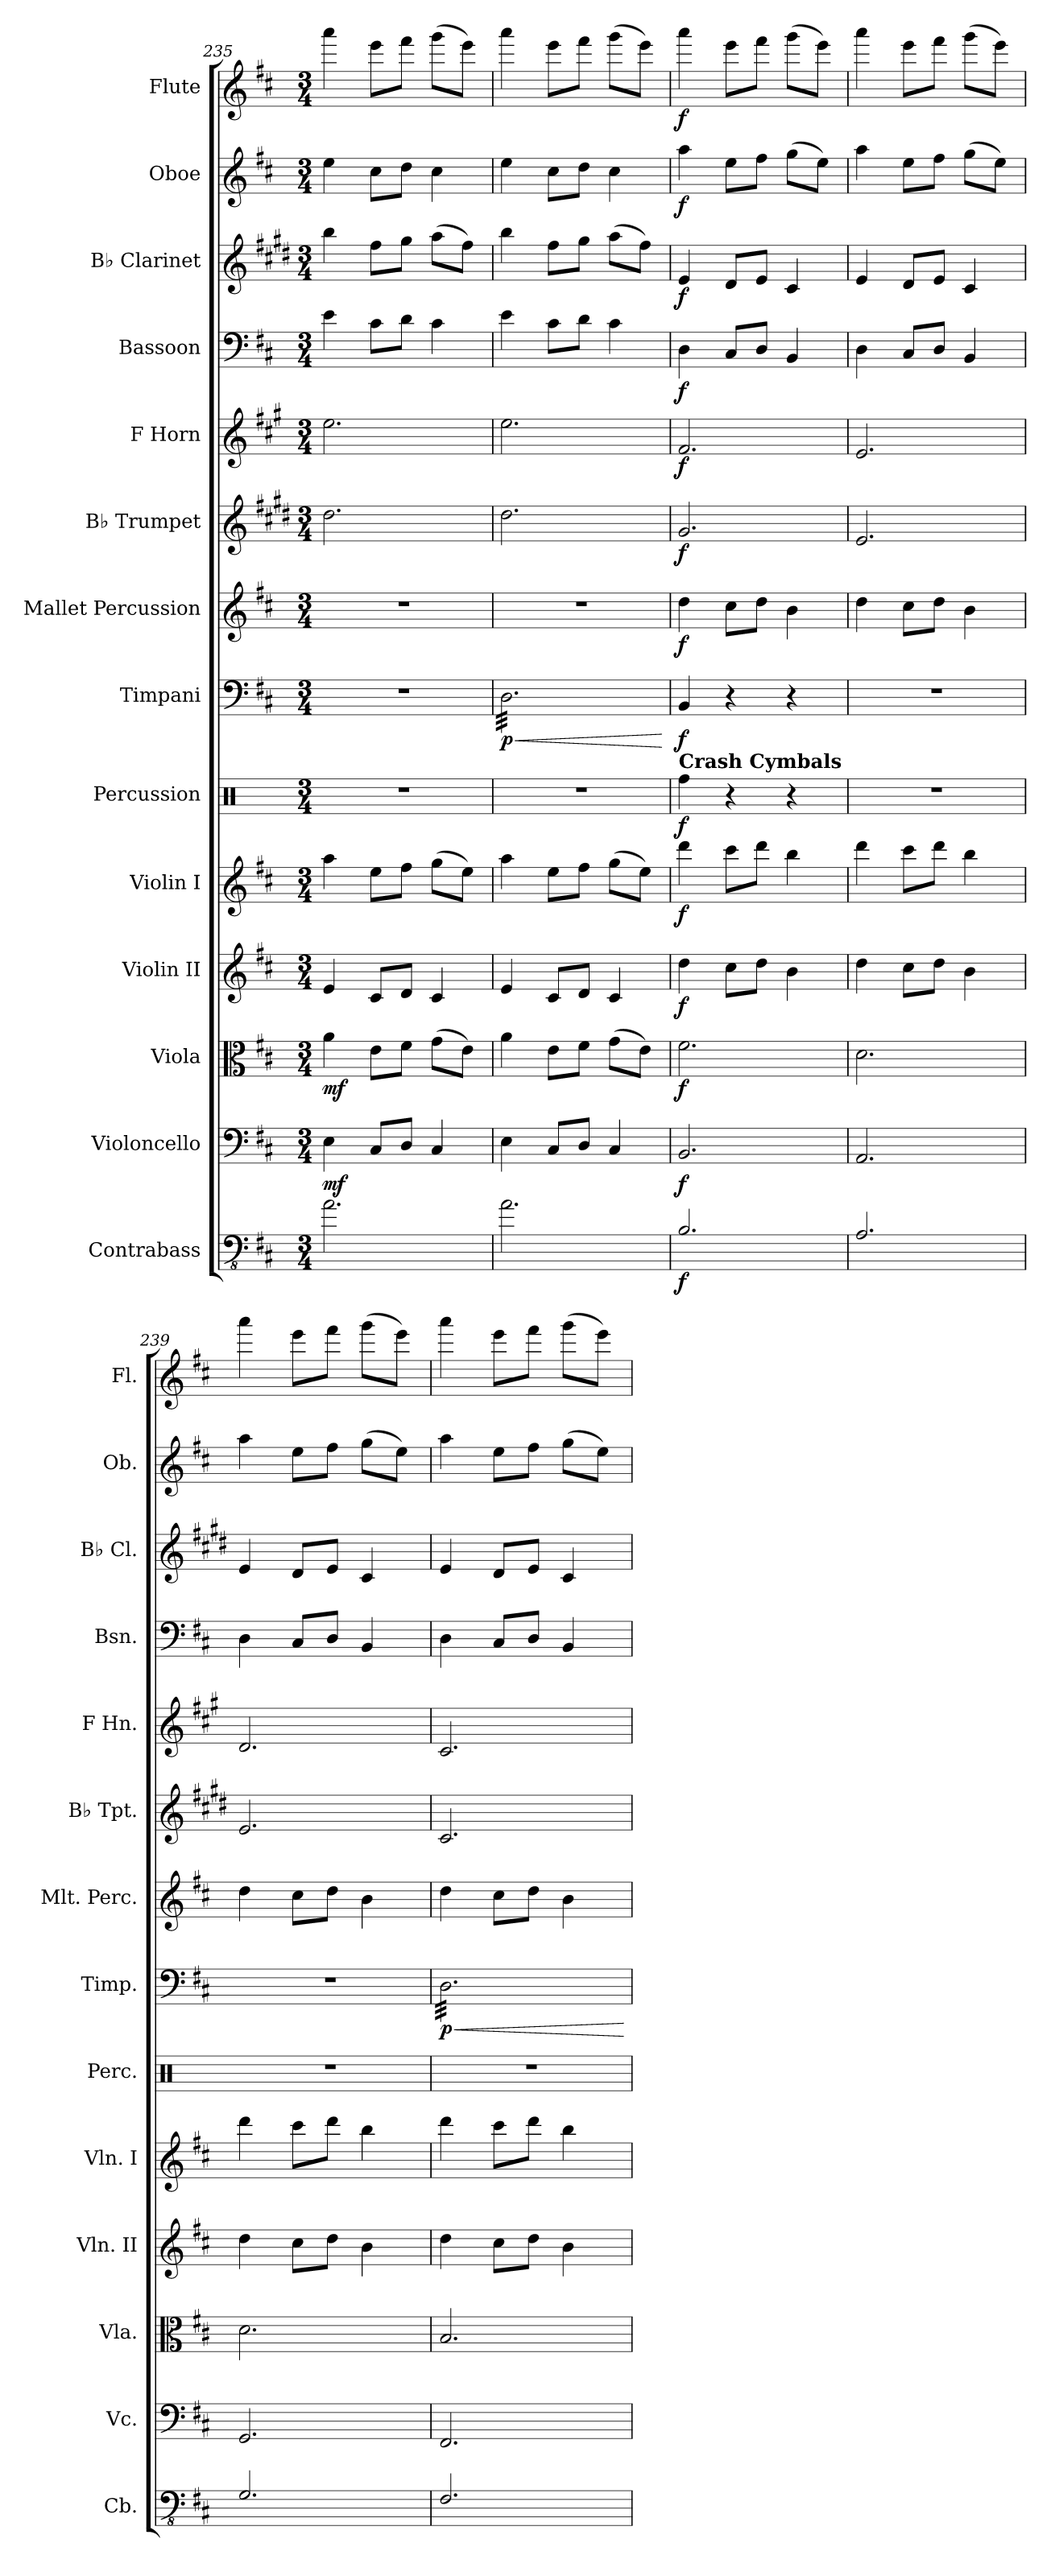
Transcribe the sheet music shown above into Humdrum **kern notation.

**kern	**dynam	**kern	**dynam	**kern	**dynam	**kern	**dynam	**kern	**dynam	**kern	**dynam	**kern	**dynam	**kern	**dynam	**kern	**dynam	**kern	**dynam	**kern	**dynam	**kern	**dynam	**kern	**dynam	**kern	**dynam
*part14	*part14	*part13	*part13	*part12	*part12	*part11	*part11	*part10	*part10	*part9	*part9	*part8	*part8	*part7	*part7	*part6	*part6	*part5	*part5	*part4	*part4	*part3	*part3	*part2	*part2	*part1	*part1
*staff14	*staff14	*staff13	*staff13	*staff12	*staff12	*staff11	*staff11	*staff10	*staff10	*staff9	*staff9	*staff8	*staff8	*staff7	*staff7	*staff6	*staff6	*staff5	*staff5	*staff4	*staff4	*staff3	*staff3	*staff2	*staff2	*staff1	*staff1
*I"Contrabass	*	*I"Violoncello	*	*I"Viola	*	*I"Violin II	*	*I"Violin I	*	*I"Percussion	*	*I"Timpani	*	*I"Mallet Percussion	*	*I"B♭ Trumpet	*	*I"F Horn	*	*I"Bassoon	*	*I"B♭ Clarinet	*	*I"Oboe	*	*I"Flute	*
*I'Cb.	*	*I'Vc.	*	*I'Vla.	*	*I'Vln. II	*	*I'Vln. I	*	*I'Perc.	*	*I'Timp.	*	*I'Mlt. Perc.	*	*I'B♭ Tpt.	*	*I'F Hn.	*	*I'Bsn.	*	*I'B♭ Cl.	*	*I'Ob.	*	*I'Fl.	*
*clefFv4	*	*clefF4	*	*clefC3	*	*clefG2	*	*clefG2	*	*clefX	*	*clefF4	*	*clefG2	*	*clefG2	*	*clefG2	*	*clefF4	*	*clefG2	*	*clefG2	*	*clefG2	*
*ITrd7c12	*	*	*	*	*	*	*	*	*	*	*	*	*	*ITrd-14c-24	*	*ITrd1c2	*	*ITrd4c7	*	*	*	*ITrd1c2	*	*	*	*	*
*k[f#c#]	*	*k[f#c#]	*	*k[f#c#]	*	*k[f#c#]	*	*k[f#c#]	*	*k[]	*	*k[f#c#]	*	*k[f#c#]	*	*k[f#c#]	*	*k[f#c#]	*	*k[f#c#]	*	*k[f#c#]	*	*k[f#c#]	*	*k[f#c#]	*
*M3/4	*	*M3/4	*	*M3/4	*	*M3/4	*	*M3/4	*	*M3/4	*	*M3/4	*	*M3/4	*	*M3/4	*	*M3/4	*	*M3/4	*	*M3/4	*	*M3/4	*	*M3/4	*
=235	=235	=235	=235	=235	=235	=235	=235	=235	=235	=235	=235	=235	=235	=235	=235	=235	=235	=235	=235	=235	=235	=235	=235	=235	=235	=235	=235
!	!	!	!LO:DY:b	!	!LO:DY:b	!	!	!	!	!	!	!	!	!	!	!	!	!	!	!	!	!	!	!	!	!	!
2.AA\	.	4E\	mf	4a\	mf	4e/	.	4aa\	.	2.r	.	2.r	.	2.r	.	2.cc#\	.	2.a\	.	4e\	.	4aa\	.	4ee\	.	4aaa\	.
.	.	8C#/L	.	8e\L	.	8c#/L	.	8ee\L	.	.	.	.	.	.	.	.	.	.	.	8c#\L	.	8ee\L	.	8cc#\L	.	8eee\L	.
.	.	8D/J	.	8f#\J	.	8d/J	.	8ff#\J	.	.	.	.	.	.	.	.	.	.	.	8d\J	.	8ff#\J	.	8dd\J	.	8fff#\J	.
.	.	4C#/	.	(8g\L	.	4c#/	.	(8gg\L	.	.	.	.	.	.	.	.	.	.	.	4c#\	.	(8gg\L	.	4cc#\	.	(8ggg\L	.
.	.	.	.	8e\J)	.	.	.	8ee\J)	.	.	.	.	.	.	.	.	.	.	.	.	.	8ee\J)	.	.	.	8eee\J)	.
=236	=236	=236	=236	=236	=236	=236	=236	=236	=236	=236	=236	=236	=236	=236	=236	=236	=236	=236	=236	=236	=236	=236	=236	=236	=236	=236	=236
!	!	!	!	!	!	!	!	!	!	!	!	!	!LO:HP:b	!	!	!	!	!	!	!	!	!	!	!	!	!	!
!	!	!	!	!	!	!	!	!	!	!	!	!	!LO:DY:n=1:b	!	!	!	!	!	!	!	!	!	!	!	!	!	!
*	*	*	*	*	*	*	*	*	*	*	*	*tremolo	*	*	*	*	*	*	*	*	*	*	*	*	*	*	*
2.AA\	.	4E\	.	4a\	.	4e/	.	4aa\	.	2.r	.	32D\LLL	< p	2.r	.	2.cc#\	.	2.a\	.	4e\	.	4aa\	.	4ee\	.	4aaa\	.
.	.	.	.	.	.	.	.	.	.	.	.	32D\	.	.	.	.	.	.	.	.	.	.	.	.	.	.	.
.	.	.	.	.	.	.	.	.	.	.	.	32D\	.	.	.	.	.	.	.	.	.	.	.	.	.	.	.
.	.	.	.	.	.	.	.	.	.	.	.	32D\	.	.	.	.	.	.	.	.	.	.	.	.	.	.	.
.	.	.	.	.	.	.	.	.	.	.	.	32D\	.	.	.	.	.	.	.	.	.	.	.	.	.	.	.
.	.	.	.	.	.	.	.	.	.	.	.	32D\	.	.	.	.	.	.	.	.	.	.	.	.	.	.	.
.	.	.	.	.	.	.	.	.	.	.	.	32D\	.	.	.	.	.	.	.	.	.	.	.	.	.	.	.
.	.	.	.	.	.	.	.	.	.	.	.	32D\	.	.	.	.	.	.	.	.	.	.	.	.	.	.	.
.	.	8C#/L	.	8e\L	.	8c#/L	.	8ee\L	.	.	.	32D\	.	.	.	.	.	.	.	8c#\L	.	8ee\L	.	8cc#\L	.	8eee\L	.
.	.	.	.	.	.	.	.	.	.	.	.	32D\	.	.	.	.	.	.	.	.	.	.	.	.	.	.	.
.	.	.	.	.	.	.	.	.	.	.	.	32D\	.	.	.	.	.	.	.	.	.	.	.	.	.	.	.
.	.	.	.	.	.	.	.	.	.	.	.	32D\	.	.	.	.	.	.	.	.	.	.	.	.	.	.	.
.	.	8D/J	.	8f#\J	.	8d/J	.	8ff#\J	.	.	.	32D\	.	.	.	.	.	.	.	8d\J	.	8ff#\J	.	8dd\J	.	8fff#\J	.
.	.	.	.	.	.	.	.	.	.	.	.	32D\	.	.	.	.	.	.	.	.	.	.	.	.	.	.	.
.	.	.	.	.	.	.	.	.	.	.	.	32D\	.	.	.	.	.	.	.	.	.	.	.	.	.	.	.
.	.	.	.	.	.	.	.	.	.	.	.	32D\	.	.	.	.	.	.	.	.	.	.	.	.	.	.	.
.	.	4C#/	.	(8g\L	.	4c#/	.	(8gg\L	.	.	.	32D\	.	.	.	.	.	.	.	4c#\	.	(8gg\L	.	4cc#\	.	(8ggg\L	.
.	.	.	.	.	.	.	.	.	.	.	.	32D\	.	.	.	.	.	.	.	.	.	.	.	.	.	.	.
.	.	.	.	.	.	.	.	.	.	.	.	32D\	.	.	.	.	.	.	.	.	.	.	.	.	.	.	.
.	.	.	.	.	.	.	.	.	.	.	.	32D\	.	.	.	.	.	.	.	.	.	.	.	.	.	.	.
.	.	.	.	8e\J)	.	.	.	8ee\J)	.	.	.	32D\	.	.	.	.	.	.	.	.	.	8ee\J)	.	.	.	8eee\J)	.
.	.	.	.	.	.	.	.	.	.	.	.	32D\	.	.	.	.	.	.	.	.	.	.	.	.	.	.	.
.	.	.	.	.	.	.	.	.	.	.	.	32D\	.	.	.	.	.	.	.	.	.	.	.	.	.	.	.
.	.	.	.	.	.	.	.	.	.	.	.	32D\JJJ	.	.	.	.	.	.	.	.	.	.	.	.	.	.	.
*	*	*	*	*	*	*	*	*	*	*	*	*Xtremolo	*	*	*	*	*	*	*	*	*	*	*	*	*	*	*
.	.	.	.	.	.	.	.	.	.	.	.	.	[	.	.	.	.	.	.	.	.	.	.	.	.	.	.
=237	=237	=237	=237	=237	=237	=237	=237	=237	=237	=237	=237	=237	=237	=237	=237	=237	=237	=237	=237	=237	=237	=237	=237	=237	=237	=237	=237
!	!	!	!	!	!	!	!	!	!	!LO:TX:a:B:t=Crash Cymbals	!	!	!	!	!	!	!	!	!	!	!	!	!	!	!	!	!
!	!LO:DY:b	!	!LO:DY:b	!	!LO:DY:b	!	!LO:DY:b	!	!LO:DY:b	!	!LO:DY:b	!	!LO:DY:b	!	!LO:DY:b	!	!LO:DY:b	!	!LO:DY:b	!	!LO:DY:b	!	!LO:DY:b	!	!LO:DY:b	!	!LO:DY:b
2.BBB/	f	2.BB/	f	2.f#\	f	4dd\	f	4ddd\	f	4Rff\	f	4BB/	f	4dddd\	f	2.f#/	f	2.B/	f	4D\	f	4d/	f	4aa\	f	4aaa\	f
.	.	.	.	.	.	8cc#\L	.	8ccc#\L	.	4r	.	4r	.	8cccc#\L	.	.	.	.	.	8C#/L	.	8c#/L	.	8ee\L	.	8eee\L	.
.	.	.	.	.	.	8dd\J	.	8ddd\J	.	.	.	.	.	8dddd\J	.	.	.	.	.	8D/J	.	8d/J	.	8ff#\J	.	8fff#\J	.
.	.	.	.	.	.	4b\	.	4bb\	.	4r	.	4r	.	4bbb\	.	.	.	.	.	4BB/	.	4B/	.	(8gg\L	.	(8ggg\L	.
.	.	.	.	.	.	.	.	.	.	.	.	.	.	.	.	.	.	.	.	.	.	.	.	8ee\J)	.	8eee\J)	.
=238	=238	=238	=238	=238	=238	=238	=238	=238	=238	=238	=238	=238	=238	=238	=238	=238	=238	=238	=238	=238	=238	=238	=238	=238	=238	=238	=238
2.AAA/	.	2.AA/	.	2.d\	.	4dd\	.	4ddd\	.	2.r	.	2.r	.	4dddd\	.	2.d/	.	2.A/	.	4D\	.	4d/	.	4aa\	.	4aaa\	.
.	.	.	.	.	.	8cc#\L	.	8ccc#\L	.	.	.	.	.	8cccc#\L	.	.	.	.	.	8C#/L	.	8c#/L	.	8ee\L	.	8eee\L	.
.	.	.	.	.	.	8dd\J	.	8ddd\J	.	.	.	.	.	8dddd\J	.	.	.	.	.	8D/J	.	8d/J	.	8ff#\J	.	8fff#\J	.
.	.	.	.	.	.	4b\	.	4bb\	.	.	.	.	.	4bbb\	.	.	.	.	.	4BB/	.	4B/	.	(8gg\L	.	(8ggg\L	.
.	.	.	.	.	.	.	.	.	.	.	.	.	.	.	.	.	.	.	.	.	.	.	.	8ee\J)	.	8eee\J)	.
=239	=239	=239	=239	=239	=239	=239	=239	=239	=239	=239	=239	=239	=239	=239	=239	=239	=239	=239	=239	=239	=239	=239	=239	=239	=239	=239	=239
2.GGG/	.	2.GG/	.	2.d\	.	4dd\	.	4ddd\	.	2.r	.	2.r	.	4dddd\	.	2.d/	.	2.G/	.	4D\	.	4d/	.	4aa\	.	4aaa\	.
.	.	.	.	.	.	8cc#\L	.	8ccc#\L	.	.	.	.	.	8cccc#\L	.	.	.	.	.	8C#/L	.	8c#/L	.	8ee\L	.	8eee\L	.
.	.	.	.	.	.	8dd\J	.	8ddd\J	.	.	.	.	.	8dddd\J	.	.	.	.	.	8D/J	.	8d/J	.	8ff#\J	.	8fff#\J	.
.	.	.	.	.	.	4b\	.	4bb\	.	.	.	.	.	4bbb\	.	.	.	.	.	4BB/	.	4B/	.	(8gg\L	.	(8ggg\L	.
.	.	.	.	.	.	.	.	.	.	.	.	.	.	.	.	.	.	.	.	.	.	.	.	8ee\J)	.	8eee\J)	.
=240	=240	=240	=240	=240	=240	=240	=240	=240	=240	=240	=240	=240	=240	=240	=240	=240	=240	=240	=240	=240	=240	=240	=240	=240	=240	=240	=240
!	!	!	!	!	!	!	!	!	!	!	!	!	!LO:HP:b	!	!	!	!	!	!	!	!	!	!	!	!	!	!
!	!	!	!	!	!	!	!	!	!	!	!	!	!LO:DY:n=1:b	!	!	!	!	!	!	!	!	!	!	!	!	!	!
*	*	*	*	*	*	*	*	*	*	*	*	*tremolo	*	*	*	*	*	*	*	*	*	*	*	*	*	*	*
2.FFF#/	.	2.FF#/	.	2.B/	.	4dd\	.	4ddd\	.	2.r	.	32D\LLL	< p	4dddd\	.	2.B/	.	2.F#/	.	4D\	.	4d/	.	4aa\	.	4aaa\	.
.	.	.	.	.	.	.	.	.	.	.	.	32D\	.	.	.	.	.	.	.	.	.	.	.	.	.	.	.
.	.	.	.	.	.	.	.	.	.	.	.	32D\	.	.	.	.	.	.	.	.	.	.	.	.	.	.	.
.	.	.	.	.	.	.	.	.	.	.	.	32D\	.	.	.	.	.	.	.	.	.	.	.	.	.	.	.
.	.	.	.	.	.	.	.	.	.	.	.	32D\	.	.	.	.	.	.	.	.	.	.	.	.	.	.	.
.	.	.	.	.	.	.	.	.	.	.	.	32D\	.	.	.	.	.	.	.	.	.	.	.	.	.	.	.
.	.	.	.	.	.	.	.	.	.	.	.	32D\	.	.	.	.	.	.	.	.	.	.	.	.	.	.	.
.	.	.	.	.	.	.	.	.	.	.	.	32D\	.	.	.	.	.	.	.	.	.	.	.	.	.	.	.
.	.	.	.	.	.	8cc#\L	.	8ccc#\L	.	.	.	32D\	.	8cccc#\L	.	.	.	.	.	8C#/L	.	8c#/L	.	8ee\L	.	8eee\L	.
.	.	.	.	.	.	.	.	.	.	.	.	32D\	.	.	.	.	.	.	.	.	.	.	.	.	.	.	.
.	.	.	.	.	.	.	.	.	.	.	.	32D\	.	.	.	.	.	.	.	.	.	.	.	.	.	.	.
.	.	.	.	.	.	.	.	.	.	.	.	32D\	.	.	.	.	.	.	.	.	.	.	.	.	.	.	.
.	.	.	.	.	.	8dd\J	.	8ddd\J	.	.	.	32D\	.	8dddd\J	.	.	.	.	.	8D/J	.	8d/J	.	8ff#\J	.	8fff#\J	.
.	.	.	.	.	.	.	.	.	.	.	.	32D\	.	.	.	.	.	.	.	.	.	.	.	.	.	.	.
.	.	.	.	.	.	.	.	.	.	.	.	32D\	.	.	.	.	.	.	.	.	.	.	.	.	.	.	.
.	.	.	.	.	.	.	.	.	.	.	.	32D\	.	.	.	.	.	.	.	.	.	.	.	.	.	.	.
.	.	.	.	.	.	4b\	.	4bb\	.	.	.	32D\	.	4bbb\	.	.	.	.	.	4BB/	.	4B/	.	(8gg\L	.	(8ggg\L	.
.	.	.	.	.	.	.	.	.	.	.	.	32D\	.	.	.	.	.	.	.	.	.	.	.	.	.	.	.
.	.	.	.	.	.	.	.	.	.	.	.	32D\	.	.	.	.	.	.	.	.	.	.	.	.	.	.	.
.	.	.	.	.	.	.	.	.	.	.	.	32D\	.	.	.	.	.	.	.	.	.	.	.	.	.	.	.
.	.	.	.	.	.	.	.	.	.	.	.	32D\	.	.	.	.	.	.	.	.	.	.	.	8ee\J)	.	8eee\J)	.
.	.	.	.	.	.	.	.	.	.	.	.	32D\	.	.	.	.	.	.	.	.	.	.	.	.	.	.	.
.	.	.	.	.	.	.	.	.	.	.	.	32D\	.	.	.	.	.	.	.	.	.	.	.	.	.	.	.
.	.	.	.	.	.	.	.	.	.	.	.	32D\JJJ	.	.	.	.	.	.	.	.	.	.	.	.	.	.	.
*	*	*	*	*	*	*	*	*	*	*	*	*Xtremolo	*	*	*	*	*	*	*	*	*	*	*	*	*	*	*
.	.	.	.	.	.	.	.	.	.	.	.	.	[	.	.	.	.	.	.	.	.	.	.	.	.	.	.
=	=	=	=	=	=	=	=	=	=	=	=	=	=	=	=	=	=	=	=	=	=	=	=	=	=	=	=
*-	*-	*-	*-	*-	*-	*-	*-	*-	*-	*-	*-	*-	*-	*-	*-	*-	*-	*-	*-	*-	*-	*-	*-	*-	*-	*-	*-
